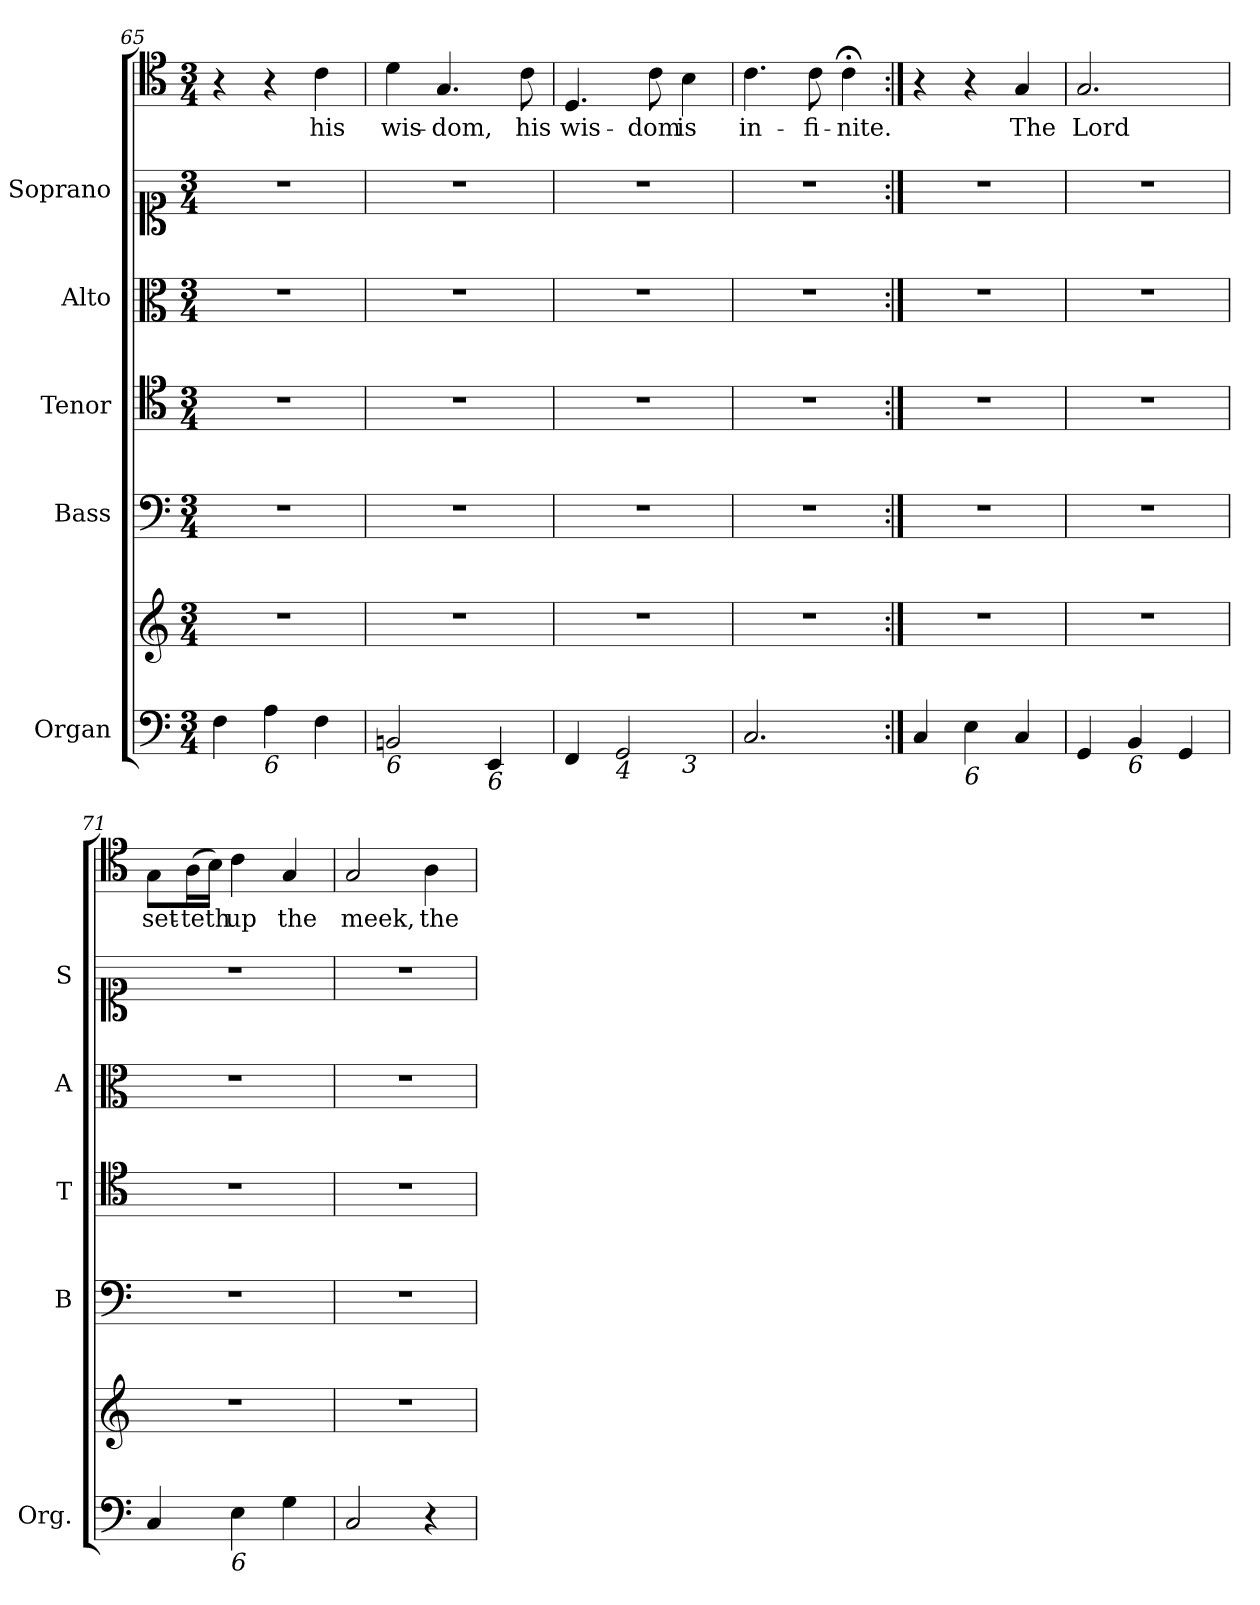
**kern	**kern	**kern	**kern	**kern	**kern	**kern	**text
*part6	*part6	*part5	*part4	*part3	*part2	*part1	*part1
*staff7	*staff6	*staff5	*staff4	*staff3	*staff2	*staff1	*staff1
*I"Organ	*	*I"Bass	*I"Tenor	*I"Alto	*I"Soprano	*	*
*I'Org.	*	*I'B	*I'T	*I'A	*I'S	*	*
*clefF4	*clefG2	*clefF4	*clefC4	*clefC3	*clefC1	*clefC4	*
*k[]	*k[]	*k[]	*k[]	*k[]	*k[]	*k[]	*
*C:	*C:	*C:	*C:	*C:	*C:	*C:	*
*M3/4	*M3/4	*M3/4	*M3/4	*M3/4	*M3/4	*M3/4	*
=65	=65	=65	=65	=65	=65	=65	=65
4F\	2.r	2.r	2.r	2.r	2.r	4r	.
!LO:TX:b:i:t=6	!	!	!	!	!	!	!
4A\	.	.	.	.	.	4r	.
!	!	!	!	!	!	!	!LO:LY:b
4F\	.	.	.	.	.	4c\	his
=66	=66	=66	=66	=66	=66	=66	=66
!LO:TX:b:i:t=6	!	!	!	!	!	!	!
!	!	!	!	!	!	!	!LO:LY:b
2BBn/	2.r	2.r	2.r	2.r	2.r	4d\	wis-
!	!	!	!	!	!	!	!LO:LY:b
.	.	.	.	.	.	4.G/	-dom,
!LO:TX:b:i:t=6	!	!	!	!	!	!	!
4EE/	.	.	.	.	.	.	.
!	!	!	!	!	!	!	!LO:LY:b
.	.	.	.	.	.	8c\	his
=67	=67	=67	=67	=67	=67	=67	=67
!LO:TX:b:i:t=6	!	!	!	!	!	!	!
!LO:TX:b:i:t=5	!	!	!	!	!	!	!
!	!	!	!	!	!	!	!LO:LY:b
*^	*	*	*	*	*	*	*
4FF/	2ryy	2.r	2.r	2.r	2.r	2.r	4.D/	wis-
!LO:TX:b:i:t=4	!	!	!	!	!	!	!	!
2GG/	.	.	.	.	.	.	.	.
!	!	!	!	!	!	!	!	!LO:LY:b
.	.	.	.	.	.	.	8c\	-dom
!	!LO:TX:b:i:t=3	!	!	!	!	!	!	!
!	!	!	!	!	!	!	!	!LO:LY:b
.	4ryy	.	.	.	.	.	4B\	is
!!LO:LB:g=z
=68	=68	=68	=68	=68	=68	=68	=68	=68
!	!	!	!	!	!	!	!	!LO:LY:b
*v	*v	*	*	*	*	*	*	*
2.C/	2.r	2.r	2.r	2.r	2.r	4.c\	in-
!	!	!	!	!	!	!	!LO:LY:b
.	.	.	.	.	.	8c\	-fi-
!	!	!	!	!	!	!	!LO:LY:b
.	.	.	.	.	.	4c;<\	-nite.
=69:|!	=69:|!	=69:|!	=69:|!	=69:|!	=69:|!	=69:|!	=69:|!
4C/	2.r	2.r	2.r	2.r	2.r	4r	.
!LO:TX:b:i:t=6	!	!	!	!	!	!	!
4E\	.	.	.	.	.	4r	.
!	!	!	!	!	!	!	!LO:LY:b
4C/	.	.	.	.	.	4G/	The
=70	=70	=70	=70	=70	=70	=70	=70
!	!	!	!	!	!	!	!LO:LY:b
4GG/	2.r	2.r	2.r	2.r	2.r	2.G/	Lord
!LO:TX:b:i:t=6	!	!	!	!	!	!	!
4BB/	.	.	.	.	.	.	.
4GG/	.	.	.	.	.	.	.
=71	=71	=71	=71	=71	=71	=71	=71
!	!	!	!	!	!	!	!LO:LY:b
4C/	2.r	2.r	2.r	2.r	2.r	8G\L	set-
!	!	!	!	!	!	!	!LO:LY:b
.	.	.	.	.	.	(>16A\L	-teth
.	.	.	.	.	.	16B\JJ)	.
!LO:TX:b:i:t=6	!	!	!	!	!	!	!
!	!	!	!	!	!	!	!LO:LY:b
4E\	.	.	.	.	.	4c\	up
!	!	!	!	!	!	!	!LO:LY:b
4G\	.	.	.	.	.	4G/	the
=72	=72	=72	=72	=72	=72	=72	=72
!	!	!	!	!	!	!	!LO:LY:b
2C/	2.r	2.r	2.r	2.r	2.r	2G/	meek,
!	!	!	!	!	!	!	!LO:LY:b
4r	.	.	.	.	.	4A\	the
=	=	=	=	=	=	=	=
*-	*-	*-	*-	*-	*-	*-	*-
